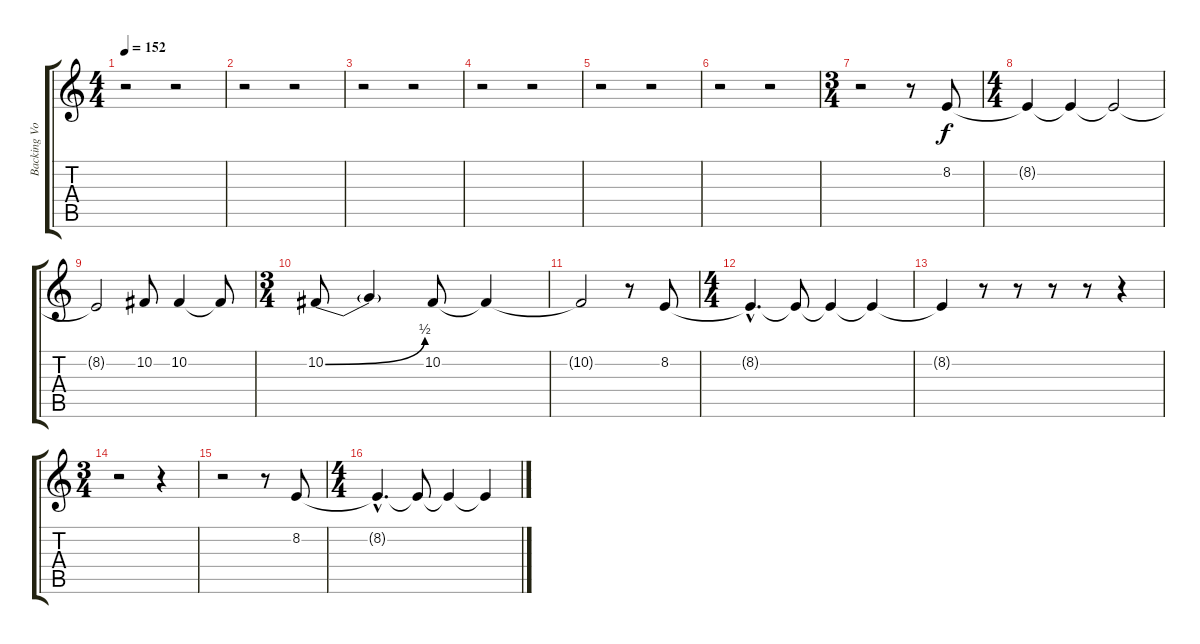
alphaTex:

\track ("Backing Vocals" "Backing Vo") {instrument lead2sawtooth}
\staff {score tabs}
\tuning (Db4 Ab3 E3 B2 Gb2 Db2) {hide}
\ts (4 4)
\tempo 152
\clef g2
\ks c
r.2{dy f} r.2 |
r.2 r.2 |
r.2 r.2 |
r.2 r.2 |
r.2 r.2 |
r.2 r.2 |
\ts (3 4)
r.2 r.8 8.2.8 |
\ts (4 4)
8.2{t}.4 8.2{t}.4 8.2{t}.2 |
8.2{t}.2 10.2.8 10.2.4 10.2{t}.8 |
\ts (3 4)
10.2{be (bend 0 0 60 2)}.8 10.2{t}.4 10.2.8 10.2{t}.4 |
10.2{t}.2 r.8 8.2.8 |
\ts (4 4)
8.2{hac t}.4{d} 8.2{t}.8 8.2{t}.4 8.2{t}.4 |
8.2{t}.4 r.8 r.8 r.8 r.8 r.4 |
\ts (3 4)
r.2 r.4 |
r.2 r.8 8.2.8 |
\ts (4 4)
8.2{hac t}.4{d} 8.2{t}.8 8.2{t}.4 8.2{t}.4
